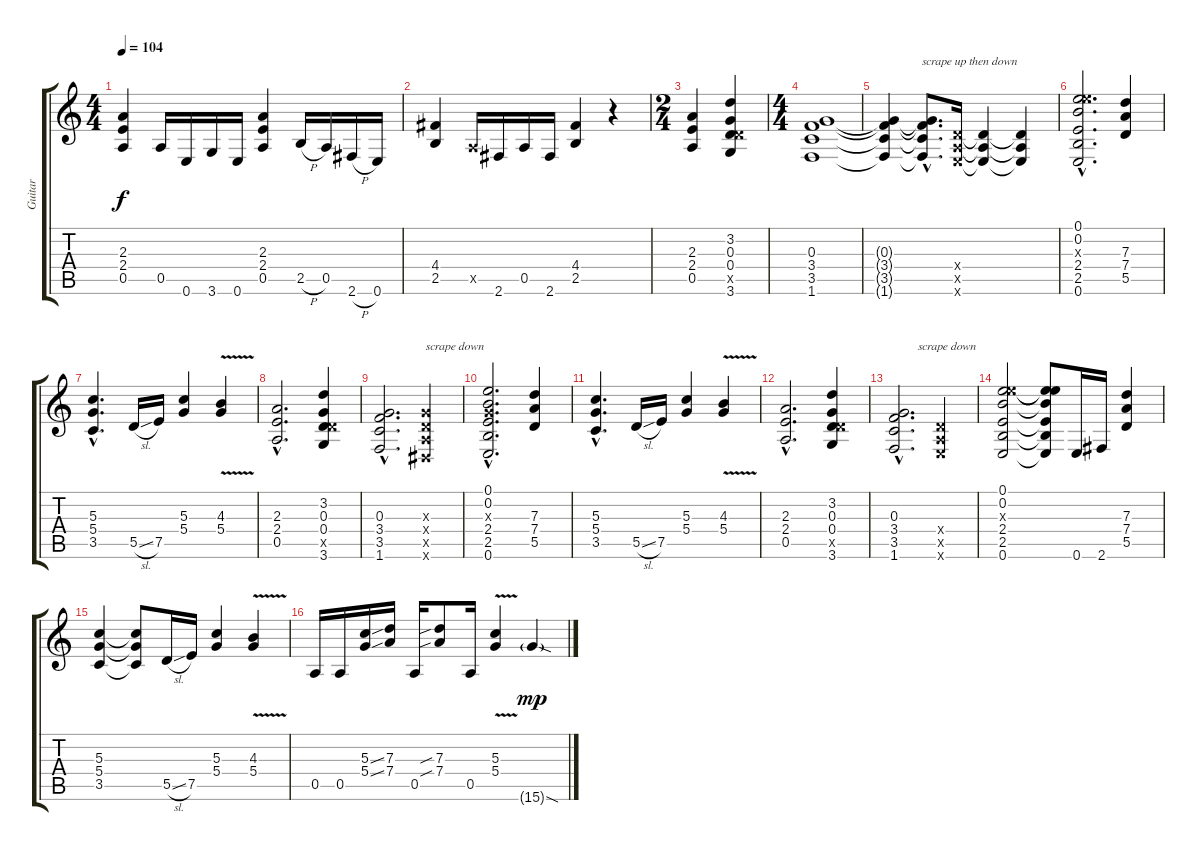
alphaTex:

\track ("Guitar" "Guitar") {instrument distortionguitar}
\staff {score tabs}
\tuning (E4 B3 G3 D3 A2 E2) {hide}
\ts (4 4)
\tempo 104
\clef g2
\ks c
(2.3 2.4 0.5).4{dy f} 0.5.16 0.6.16 3.6.16 0.6.16 (2.3 2.4 0.5).4 2.5{h}.16 0.5.16 2.6{h}.16 0.6.16 |
(4.4 2.5).4 0.5{x}.16 2.6.16 0.5.16 2.6.16 (4.4 2.5).4 r.4 |
\ts (2 4)
(2.3 2.4 0.5).4 (3.2 0.3 0.4 5.5{x} 3.6).4 |
\ts (4 4)
(0.3 3.4 3.5 1.6).1 |
(0.3{t} 3.4{t} 3.5{t} 1.6{t}).4 (0.3{hac t} 3.4{hac t} 3.5{hac t} 1.6{hac t}).8{d txt "scrape up then down"} (0.4{x} 0.5{x} 0.6{x}).16 (0.4{t} 0.5{t} 0.6{t}).4 (0.4{t} 0.5{t} 0.6{t}).4 |
(0.1{hac} 0.2{hac} 9.3{hac x} 2.4{hac} 2.5{hac} 0.6{hac}).2{d} (7.3 7.4 5.5).4 |
(5.3{hac} 5.4{hac} 3.5{hac}).4{d} 5.5{sl}.16 7.5.16 (5.3 5.4).4 (4.3{v} 5.4{v}).4 |
(2.3{hac} 2.4{hac} 0.5{hac}).2{d} (3.2 0.3 0.4 5.5{x} 3.6).4 |
(0.3{hac} 3.4{hac} 3.5{hac} 1.6{hac}).2{d} (0.3{x} 0.4{x} 0.5{x} -1.6{x}).4{txt "scrape down"} |
(0.1{hac} 0.2{hac} 0.3{hac x} 2.4{hac} 2.5{hac} 0.6{hac}).2{d} (7.3 7.4 5.5).4 |
(5.3{hac} 5.4{hac} 3.5{hac}).4{d} 5.5{sl}.16 7.5.16 (5.3 5.4).4 (4.3{v} 5.4{v}).4 |
(2.3{hac} 2.4{hac} 0.5{hac}).2{d} (3.2 0.3 0.4 5.5{x} 3.6).4 |
(0.3{hac} 3.4{hac} 3.5{hac} 1.6{hac}).2{d txt "        scrape down"} (0.4{x} 0.5{x} 0.6{x}).4 |
(0.1 0.2 9.3{x} 2.4 2.5 0.6).2 (0.1{t} 0.2{t} 9.3{t} 2.4{t} 2.5{t} 0.6{t}).8 0.6.16 2.6.16 (7.3 7.4 5.5).4 |
(5.3 5.4 3.5).4 (5.3{t} 5.4{t} 3.5{t}).8 5.5{sl}.16 7.5.16 (5.3 5.4).4 (4.3{v} 5.4{v}).4 |
0.5.16 0.5.16 (5.3{ss} 5.4{ss}).16 (7.3 7.4).16 0.5.16 (7.3{sib} 7.4{sib}).8 0.5.16 (5.3{v} 5.4{v}).4 15.6{sod g}.4{dy mp}
